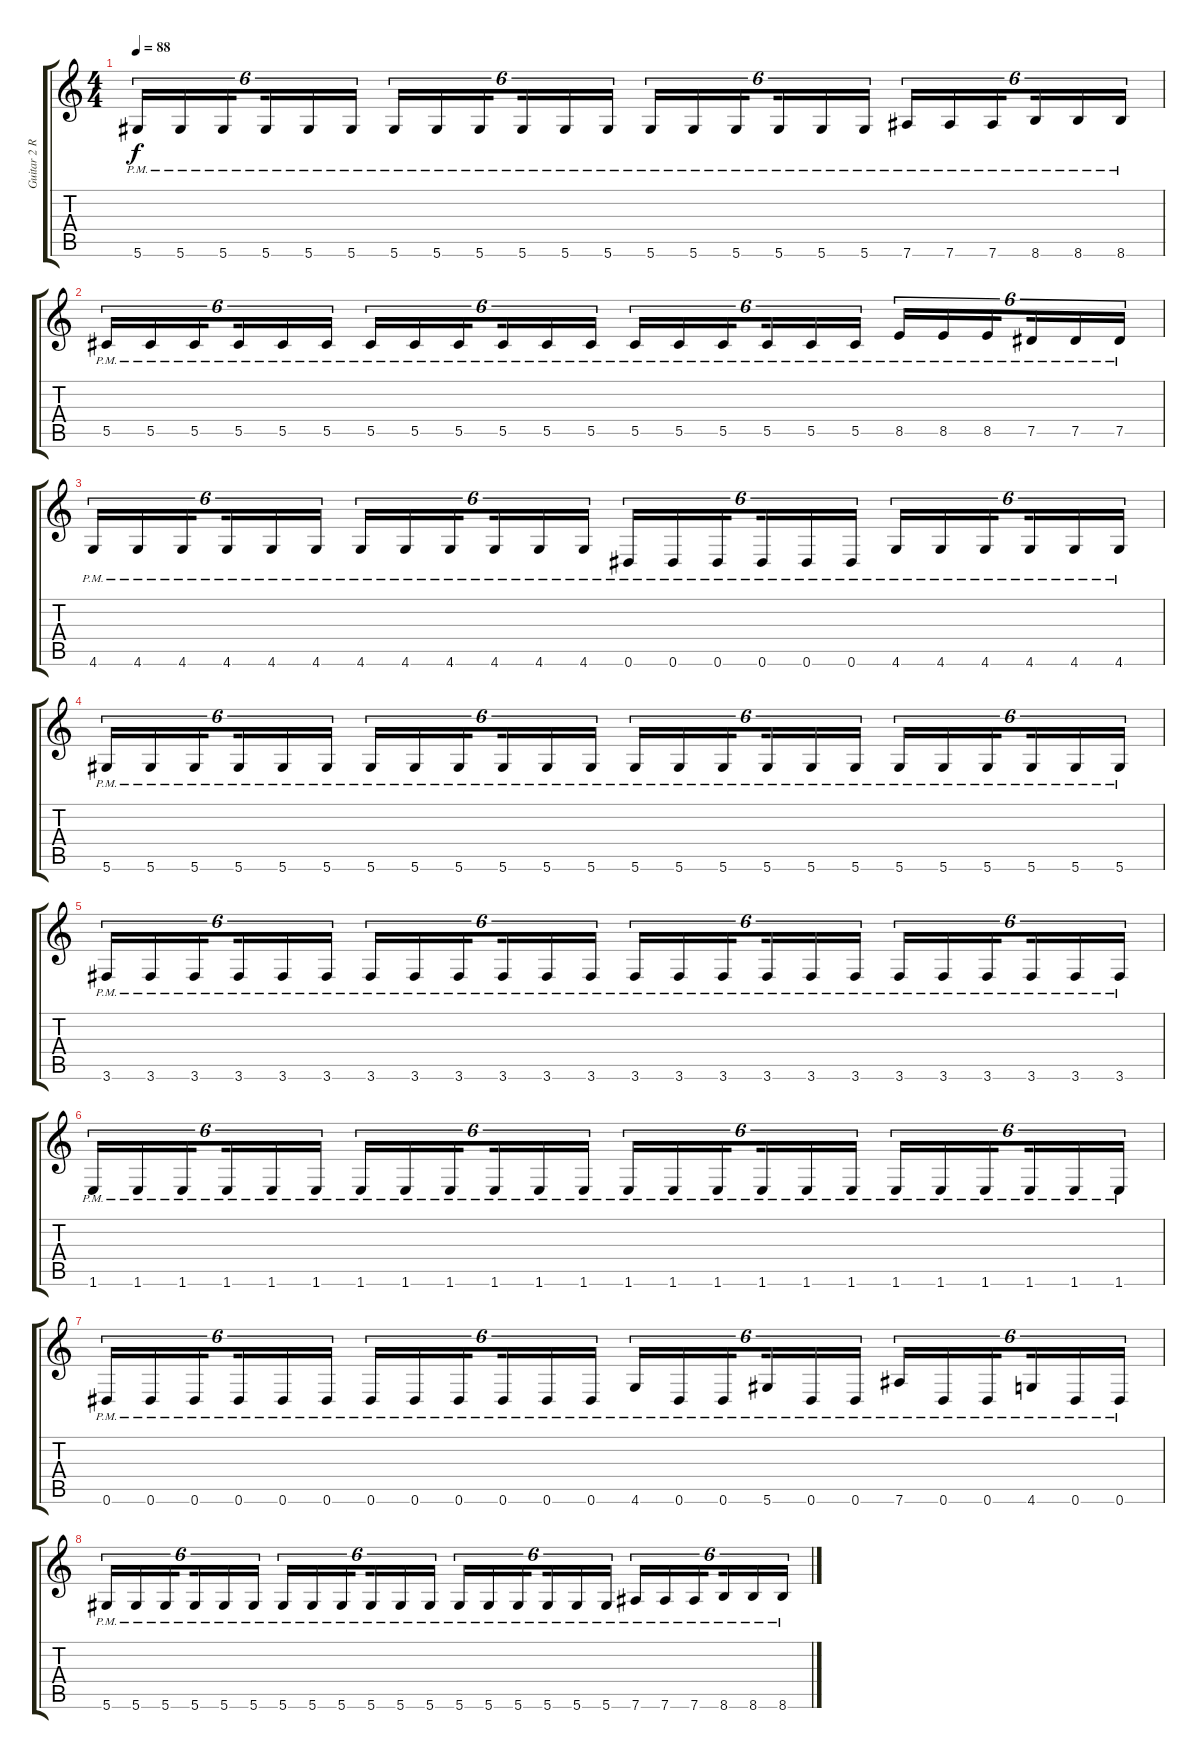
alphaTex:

\track ("Guitar 2 Rythmic" "Guitar 2 R") {instrument overdrivenguitar}
\staff {score tabs}
\tuning (Eb4 Bb3 Gb3 Db3 Ab2 Eb2) {hide}
\ts (4 4)
\tempo 88
\clef g2
\ks c
5.6{pm}.16{tu (6 4) dy f} 5.6{pm}.16{tu (6 4)} 5.6{pm}.16{tu (6 4) beam splitsecondary} 5.6{pm}.16{tu (6 4)} 5.6{pm}.16{tu (6 4)} 5.6{pm}.16{tu (6 4)} 5.6{pm}.16{tu (6 4)} 5.6{pm}.16{tu (6 4)} 5.6{pm}.16{tu (6 4) beam splitsecondary} 5.6{pm}.16{tu (6 4)} 5.6{pm}.16{tu (6 4)} 5.6{pm}.16{tu (6 4)} 5.6{pm}.16{tu (6 4)} 5.6{pm}.16{tu (6 4)} 5.6{pm}.16{tu (6 4) beam splitsecondary} 5.6{pm}.16{tu (6 4)} 5.6{pm}.16{tu (6 4)} 5.6{pm}.16{tu (6 4)} 7.6{pm}.16{tu (6 4)} 7.6{pm}.16{tu (6 4)} 7.6{pm}.16{tu (6 4) beam splitsecondary} 8.6{pm}.16{tu (6 4)} 8.6{pm}.16{tu (6 4)} 8.6{pm}.16{tu (6 4)} |
5.5{pm}.16{tu (6 4)} 5.5{pm}.16{tu (6 4)} 5.5{pm}.16{tu (6 4) beam splitsecondary} 5.5{pm}.16{tu (6 4)} 5.5{pm}.16{tu (6 4)} 5.5{pm}.16{tu (6 4)} 5.5{pm}.16{tu (6 4)} 5.5{pm}.16{tu (6 4)} 5.5{pm}.16{tu (6 4) beam splitsecondary} 5.5{pm}.16{tu (6 4)} 5.5{pm}.16{tu (6 4)} 5.5{pm}.16{tu (6 4)} 5.5{pm}.16{tu (6 4)} 5.5{pm}.16{tu (6 4)} 5.5{pm}.16{tu (6 4) beam splitsecondary} 5.5{pm}.16{tu (6 4)} 5.5{pm}.16{tu (6 4)} 5.5{pm}.16{tu (6 4)} 8.5{pm}.16{tu (6 4)} 8.5{pm}.16{tu (6 4)} 8.5{pm}.16{tu (6 4) beam splitsecondary} 7.5{pm}.16{tu (6 4)} 7.5{pm}.16{tu (6 4)} 7.5{pm}.16{tu (6 4)} |
4.6{pm}.16{tu (6 4)} 4.6{pm}.16{tu (6 4)} 4.6{pm}.16{tu (6 4) beam splitsecondary} 4.6{pm}.16{tu (6 4)} 4.6{pm}.16{tu (6 4)} 4.6{pm}.16{tu (6 4)} 4.6{pm}.16{tu (6 4)} 4.6{pm}.16{tu (6 4)} 4.6{pm}.16{tu (6 4) beam splitsecondary} 4.6{pm}.16{tu (6 4)} 4.6{pm}.16{tu (6 4)} 4.6{pm}.16{tu (6 4)} 0.6{pm}.16{tu (6 4)} 0.6{pm}.16{tu (6 4)} 0.6{pm}.16{tu (6 4) beam splitsecondary} 0.6{pm}.16{tu (6 4)} 0.6{pm}.16{tu (6 4)} 0.6{pm}.16{tu (6 4)} 4.6{pm}.16{tu (6 4)} 4.6{pm}.16{tu (6 4)} 4.6{pm}.16{tu (6 4) beam splitsecondary} 4.6{pm}.16{tu (6 4)} 4.6{pm}.16{tu (6 4)} 4.6{pm}.16{tu (6 4)} |
5.6{pm}.16{tu (6 4)} 5.6{pm}.16{tu (6 4)} 5.6{pm}.16{tu (6 4) beam splitsecondary} 5.6{pm}.16{tu (6 4)} 5.6{pm}.16{tu (6 4)} 5.6{pm}.16{tu (6 4)} 5.6{pm}.16{tu (6 4)} 5.6{pm}.16{tu (6 4)} 5.6{pm}.16{tu (6 4) beam splitsecondary} 5.6{pm}.16{tu (6 4)} 5.6{pm}.16{tu (6 4)} 5.6{pm}.16{tu (6 4)} 5.6{pm}.16{tu (6 4)} 5.6{pm}.16{tu (6 4)} 5.6{pm}.16{tu (6 4) beam splitsecondary} 5.6{pm}.16{tu (6 4)} 5.6{pm}.16{tu (6 4)} 5.6{pm}.16{tu (6 4)} 5.6{pm}.16{tu (6 4)} 5.6{pm}.16{tu (6 4)} 5.6{pm}.16{tu (6 4) beam splitsecondary} 5.6{pm}.16{tu (6 4)} 5.6{pm}.16{tu (6 4)} 5.6{pm}.16{tu (6 4)} |
3.6{pm}.16{tu (6 4)} 3.6{pm}.16{tu (6 4)} 3.6{pm}.16{tu (6 4) beam splitsecondary} 3.6{pm}.16{tu (6 4)} 3.6{pm}.16{tu (6 4)} 3.6{pm}.16{tu (6 4)} 3.6{pm}.16{tu (6 4)} 3.6{pm}.16{tu (6 4)} 3.6{pm}.16{tu (6 4) beam splitsecondary} 3.6{pm}.16{tu (6 4)} 3.6{pm}.16{tu (6 4)} 3.6{pm}.16{tu (6 4)} 3.6{pm}.16{tu (6 4)} 3.6{pm}.16{tu (6 4)} 3.6{pm}.16{tu (6 4) beam splitsecondary} 3.6{pm}.16{tu (6 4)} 3.6{pm}.16{tu (6 4)} 3.6{pm}.16{tu (6 4)} 3.6{pm}.16{tu (6 4)} 3.6{pm}.16{tu (6 4)} 3.6{pm}.16{tu (6 4) beam splitsecondary} 3.6{pm}.16{tu (6 4)} 3.6{pm}.16{tu (6 4)} 3.6{pm}.16{tu (6 4)} |
1.6{pm}.16{tu (6 4)} 1.6{pm}.16{tu (6 4)} 1.6{pm}.16{tu (6 4) beam splitsecondary} 1.6{pm}.16{tu (6 4)} 1.6{pm}.16{tu (6 4)} 1.6{pm}.16{tu (6 4)} 1.6{pm}.16{tu (6 4)} 1.6{pm}.16{tu (6 4)} 1.6{pm}.16{tu (6 4) beam splitsecondary} 1.6{pm}.16{tu (6 4)} 1.6{pm}.16{tu (6 4)} 1.6{pm}.16{tu (6 4)} 1.6{pm}.16{tu (6 4)} 1.6{pm}.16{tu (6 4)} 1.6{pm}.16{tu (6 4) beam splitsecondary} 1.6{pm}.16{tu (6 4)} 1.6{pm}.16{tu (6 4)} 1.6{pm}.16{tu (6 4)} 1.6{pm}.16{tu (6 4)} 1.6{pm}.16{tu (6 4)} 1.6{pm}.16{tu (6 4) beam splitsecondary} 1.6{pm}.16{tu (6 4)} 1.6{pm}.16{tu (6 4)} 1.6{pm}.16{tu (6 4)} |
0.6{pm}.16{tu (6 4)} 0.6{pm}.16{tu (6 4)} 0.6{pm}.16{tu (6 4) beam splitsecondary} 0.6{pm}.16{tu (6 4)} 0.6{pm}.16{tu (6 4)} 0.6{pm}.16{tu (6 4)} 0.6{pm}.16{tu (6 4)} 0.6{pm}.16{tu (6 4)} 0.6{pm}.16{tu (6 4) beam splitsecondary} 0.6{pm}.16{tu (6 4)} 0.6{pm}.16{tu (6 4)} 0.6{pm}.16{tu (6 4)} 4.6{pm}.16{tu (6 4)} 0.6{pm}.16{tu (6 4)} 0.6{pm}.16{tu (6 4) beam splitsecondary} 5.6{pm}.16{tu (6 4)} 0.6{pm}.16{tu (6 4)} 0.6{pm}.16{tu (6 4)} 7.6{pm}.16{tu (6 4)} 0.6{pm}.16{tu (6 4)} 0.6{pm}.16{tu (6 4) beam splitsecondary} 4.6{pm}.16{tu (6 4)} 0.6{pm}.16{tu (6 4)} 0.6{pm}.16{tu (6 4)} |
5.6{pm}.16{tu (6 4)} 5.6{pm}.16{tu (6 4)} 5.6{pm}.16{tu (6 4) beam splitsecondary} 5.6{pm}.16{tu (6 4)} 5.6{pm}.16{tu (6 4)} 5.6{pm}.16{tu (6 4)} 5.6{pm}.16{tu (6 4)} 5.6{pm}.16{tu (6 4)} 5.6{pm}.16{tu (6 4) beam splitsecondary} 5.6{pm}.16{tu (6 4)} 5.6{pm}.16{tu (6 4)} 5.6{pm}.16{tu (6 4)} 5.6{pm}.16{tu (6 4)} 5.6{pm}.16{tu (6 4)} 5.6{pm}.16{tu (6 4) beam splitsecondary} 5.6{pm}.16{tu (6 4)} 5.6{pm}.16{tu (6 4)} 5.6{pm}.16{tu (6 4)} 7.6{pm}.16{tu (6 4)} 7.6{pm}.16{tu (6 4)} 7.6{pm}.16{tu (6 4) beam splitsecondary} 8.6{pm}.16{tu (6 4)} 8.6{pm}.16{tu (6 4)} 8.6{pm}.16{tu (6 4)}
